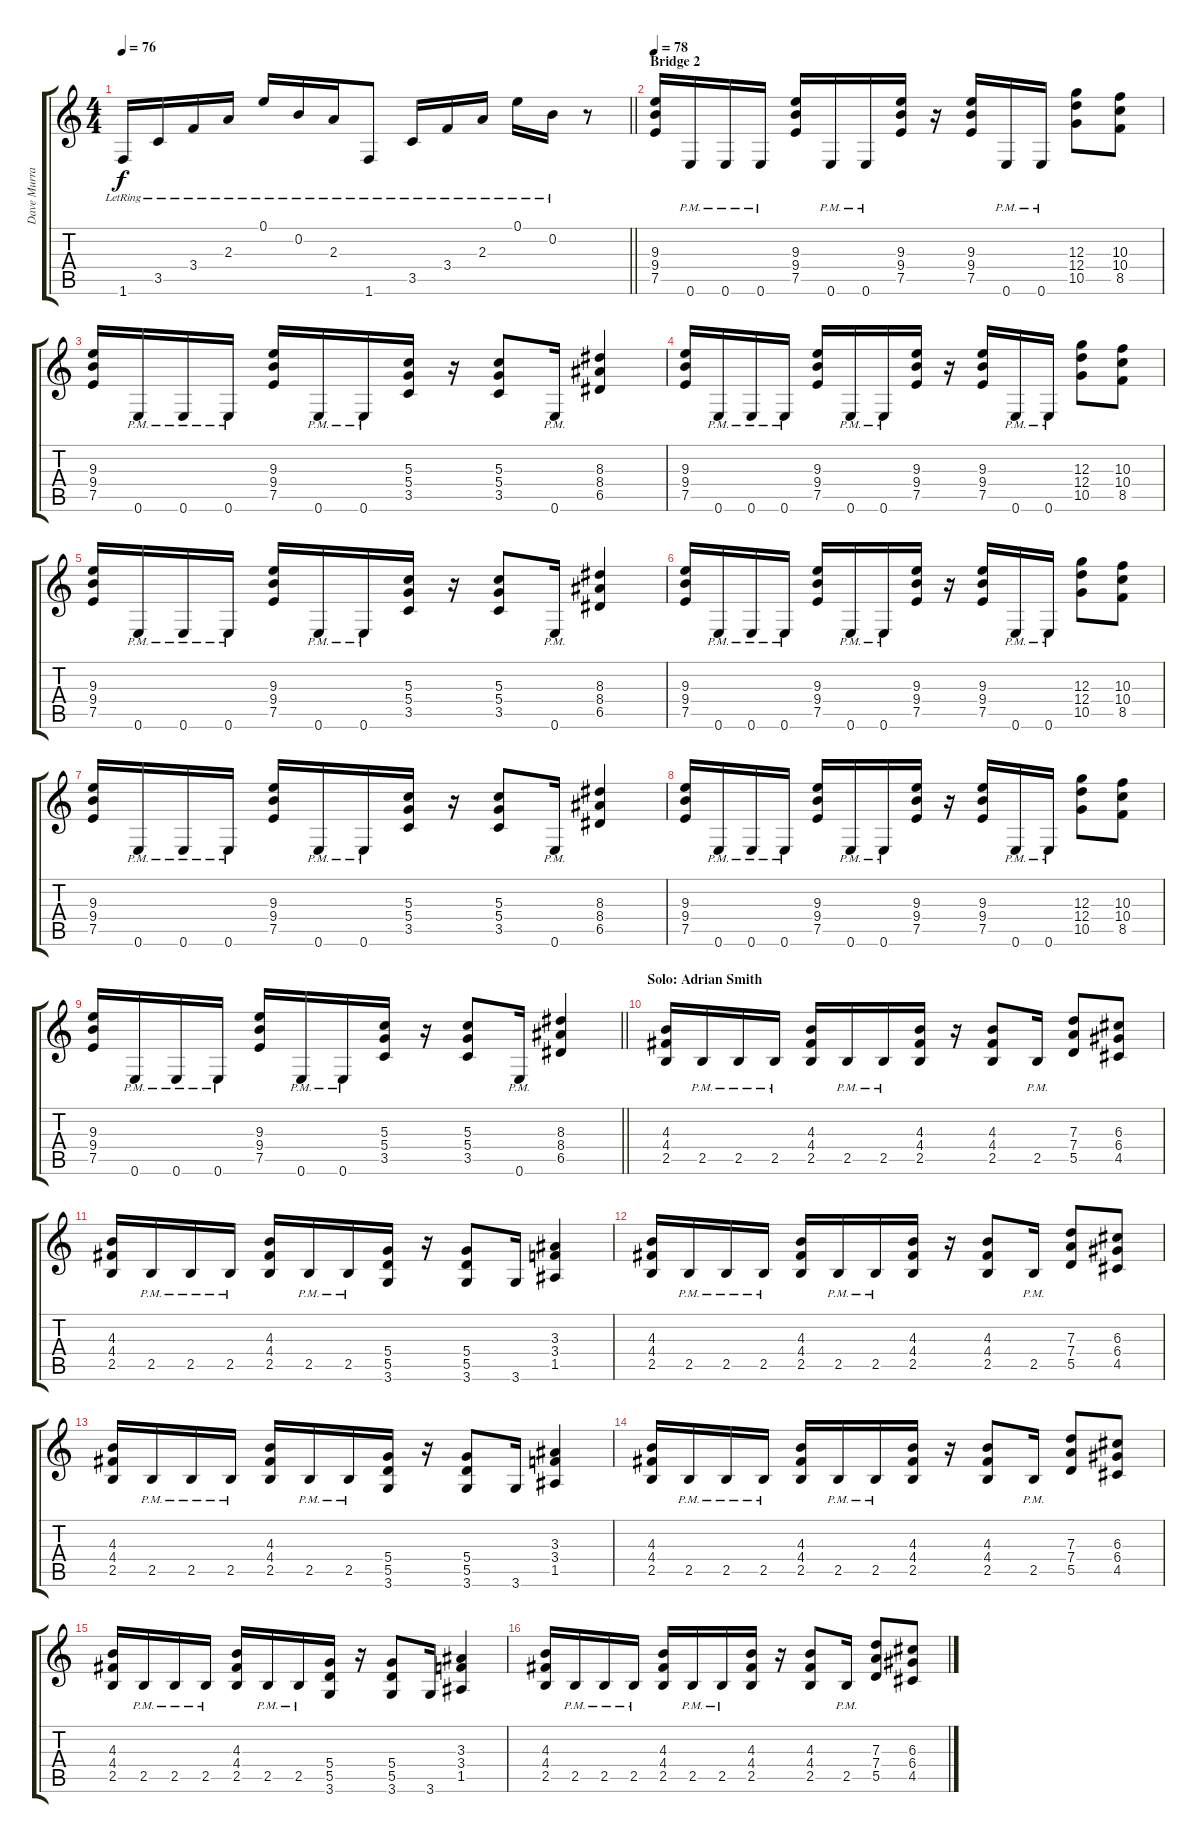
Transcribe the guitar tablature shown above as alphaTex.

\track ("Dave Murray" "Dave Murra") {instrument overdrivenguitar}
\staff {score tabs}
\tuning (E4 B3 G3 D3 A2 E2) {hide}
\ts (4 4)
\tempo 76
\clef g2
\barLineRight lightlight
\ks c
1.6{lr}.16{dy f} 3.5{lr}.16 3.4{lr}.16 2.3{lr}.16 0.1{lr}.16 0.2{lr}.16 2.3{lr}.16 1.6{lr}.8 3.5{lr}.16 3.4{lr}.16 2.3{lr}.16 0.1{lr}.16 0.2{lr}.16 r.8 |
\section ("" "Bridge 2")
\tempo 78
(9.3 9.4 7.5).16{instrument overdrivenguitar} 0.6{pm}.16 0.6{pm}.16 0.6{pm}.16 (9.3 9.4 7.5).16 0.6{pm}.16 0.6{pm}.16 (9.3 9.4 7.5).16 r.16 (9.3 9.4 7.5).16 0.6{pm}.16 0.6{pm}.16 (12.3 12.4 10.5).8 (10.3 10.4 8.5).8 |
(9.3 9.4 7.5).16 0.6{pm}.16 0.6{pm}.16 0.6{pm}.16 (9.3 9.4 7.5).16 0.6{pm}.16 0.6{pm}.16 (5.3 5.4 3.5).16 r.16 (5.3 5.4 3.5).8 0.6{pm}.16 (8.3 8.4 6.5).4 |
(9.3 9.4 7.5).16 0.6{pm}.16 0.6{pm}.16 0.6{pm}.16 (9.3 9.4 7.5).16 0.6{pm}.16 0.6{pm}.16 (9.3 9.4 7.5).16 r.16 (9.3 9.4 7.5).16 0.6{pm}.16 0.6{pm}.16 (12.3 12.4 10.5).8 (10.3 10.4 8.5).8 |
(9.3 9.4 7.5).16 0.6{pm}.16 0.6{pm}.16 0.6{pm}.16 (9.3 9.4 7.5).16 0.6{pm}.16 0.6{pm}.16 (5.3 5.4 3.5).16 r.16 (5.3 5.4 3.5).8 0.6{pm}.16 (8.3 8.4 6.5).4 |
(9.3 9.4 7.5).16 0.6{pm}.16 0.6{pm}.16 0.6{pm}.16 (9.3 9.4 7.5).16 0.6{pm}.16 0.6{pm}.16 (9.3 9.4 7.5).16 r.16 (9.3 9.4 7.5).16 0.6{pm}.16 0.6{pm}.16 (12.3 12.4 10.5).8 (10.3 10.4 8.5).8 |
(9.3 9.4 7.5).16 0.6{pm}.16 0.6{pm}.16 0.6{pm}.16 (9.3 9.4 7.5).16 0.6{pm}.16 0.6{pm}.16 (5.3 5.4 3.5).16 r.16 (5.3 5.4 3.5).8 0.6{pm}.16 (8.3 8.4 6.5).4 |
(9.3 9.4 7.5).16 0.6{pm}.16 0.6{pm}.16 0.6{pm}.16 (9.3 9.4 7.5).16 0.6{pm}.16 0.6{pm}.16 (9.3 9.4 7.5).16 r.16 (9.3 9.4 7.5).16 0.6{pm}.16 0.6{pm}.16 (12.3 12.4 10.5).8 (10.3 10.4 8.5).8 |
\barLineRight lightlight
(9.3 9.4 7.5).16 0.6{pm}.16 0.6{pm}.16 0.6{pm}.16 (9.3 9.4 7.5).16 0.6{pm}.16 0.6{pm}.16 (5.3 5.4 3.5).16 r.16 (5.3 5.4 3.5).8 0.6{pm}.16 (8.3 8.4 6.5).4 |
\section ("" "Solo: Adrian Smith")
(4.3 4.4 2.5).16 2.5{pm}.16 2.5{pm}.16 2.5{pm}.16 (4.3 4.4 2.5).16 2.5{pm}.16 2.5{pm}.16 (4.3 4.4 2.5).16 r.16 (4.3 4.4 2.5).8 2.5{pm}.16 (7.3 7.4 5.5).8 (6.3 6.4 4.5).8 |
(4.3 4.4 2.5).16 2.5{pm}.16 2.5{pm}.16 2.5{pm}.16 (4.3 4.4 2.5).16 2.5{pm}.16 2.5{pm}.16 (5.4 5.5 3.6).16 r.16 (5.4 5.5 3.6).8 3.6.16 (3.3 3.4 1.5).4 |
(4.3 4.4 2.5).16 2.5{pm}.16 2.5{pm}.16 2.5{pm}.16 (4.3 4.4 2.5).16 2.5{pm}.16 2.5{pm}.16 (4.3 4.4 2.5).16 r.16 (4.3 4.4 2.5).8 2.5{pm}.16 (7.3 7.4 5.5).8 (6.3 6.4 4.5).8 |
(4.3 4.4 2.5).16 2.5{pm}.16 2.5{pm}.16 2.5{pm}.16 (4.3 4.4 2.5).16 2.5{pm}.16 2.5{pm}.16 (5.4 5.5 3.6).16 r.16 (5.4 5.5 3.6).8 3.6.16 (3.3 3.4 1.5).4 |
(4.3 4.4 2.5).16 2.5{pm}.16 2.5{pm}.16 2.5{pm}.16 (4.3 4.4 2.5).16 2.5{pm}.16 2.5{pm}.16 (4.3 4.4 2.5).16 r.16 (4.3 4.4 2.5).8 2.5{pm}.16 (7.3 7.4 5.5).8 (6.3 6.4 4.5).8 |
(4.3 4.4 2.5).16 2.5{pm}.16 2.5{pm}.16 2.5{pm}.16 (4.3 4.4 2.5).16 2.5{pm}.16 2.5{pm}.16 (5.4 5.5 3.6).16 r.16 (5.4 5.5 3.6).8 3.6.16 (3.3 3.4 1.5).4 |
(4.3 4.4 2.5).16 2.5{pm}.16 2.5{pm}.16 2.5{pm}.16 (4.3 4.4 2.5).16 2.5{pm}.16 2.5{pm}.16 (4.3 4.4 2.5).16 r.16 (4.3 4.4 2.5).8 2.5{pm}.16 (7.3 7.4 5.5).8 (6.3 6.4 4.5).8
